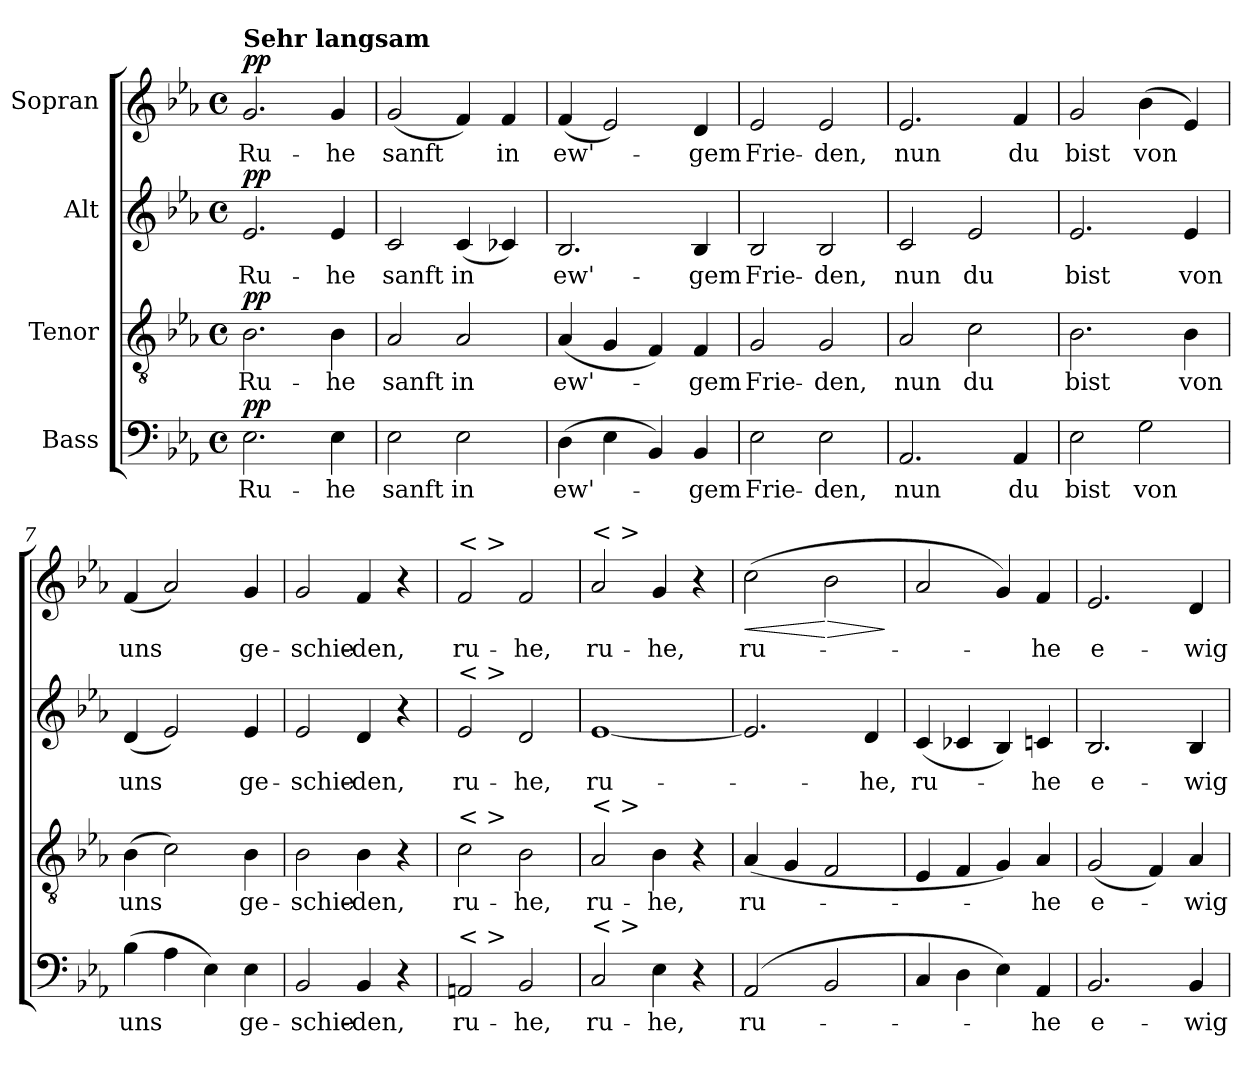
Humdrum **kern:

**kern	**text	**dynam	**kern	**text	**dynam	**kern	**text	**dynam	**kern	**text	**dynam
*part4	*part4	*part4	*part3	*part3	*part3	*part2	*part2	*part2	*part1	*part1	*part1
*staff4	*staff4	*staff4	*staff3	*staff3	*staff3	*staff2	*staff2	*staff2	*staff1	*staff1	*staff1
*I"Bass	*	*	*I"Tenor	*	*	*I"Alt	*	*	*I"Sopran	*	*
*clefF4	*	*	*clefGv2	*	*	*clefG2	*	*	*clefG2	*	*
*k[b-e-a-]	*	*	*k[b-e-a-]	*	*	*k[b-e-a-]	*	*	*k[b-e-a-]	*	*
*M4/4	*	*	*M4/4	*	*	*M4/4	*	*	*M4/4	*	*
*met(c)	*	*	*met(c)	*	*	*met(c)	*	*	*met(c)	*	*
=1	=1	=1	=1	=1	=1	=1	=1	=1	=1	=1	=1
!	!	!	!	!	!	!	!	!	!LO:TX:a:B:t=Sehr langsam	!	!
!	!LO:LY:b	!LO:DY:a	!	!LO:LY:b	!LO:DY:a	!	!LO:LY:b	!LO:DY:a	!	!LO:LY:b	!LO:DY:a
2.E-\	Ru-	pp	2.B-\	Ru-	pp	2.e-/	Ru-	pp	2.g/	Ru-	pp
!	!LO:LY:b	!	!	!LO:LY:b	!	!	!LO:LY:b	!	!	!LO:LY:b	!
4E-\	-he	.	4B-\	-he	.	4e-/	-he	.	4g/	-he	.
=2	=2	=2	=2	=2	=2	=2	=2	=2	=2	=2	=2
!	!LO:LY:b	!	!	!LO:LY:b	!	!	!LO:LY:b	!	!	!LO:LY:b	!
2E-\	sanft	.	2A-/	sanft	.	2c/	sanft	.	(2g/	sanft	.
!	!LO:LY:b	!	!	!LO:LY:b	!	!	!LO:LY:b	!	!	!	!
2E-\	in	.	2A-/	in	.	(4c/	in	.	4f/)	.	.
!	!	!	!	!	!	!	!	!	!	!LO:LY:b	!
.	.	.	.	.	.	4c-X/)	.	.	4f/	in	.
=3	=3	=3	=3	=3	=3	=3	=3	=3	=3	=3	=3
!	!LO:LY:b	!	!	!LO:LY:b	!	!	!LO:LY:b	!	!	!LO:LY:b	!
(4D\	ew'-	.	(4A-/	ew'-	.	2.B-/	ew'-	.	(4f/	ew'-	.
4E-\	.	.	4G/	.	.	.	.	.	2e-/)	.	.
4BB-/)	.	.	4F/)	.	.	.	.	.	.	.	.
!	!LO:LY:b	!	!	!LO:LY:b	!	!	!LO:LY:b	!	!	!LO:LY:b	!
4BB-/	-gem	.	4F/	-gem	.	4B-/	-gem	.	4d/	-gem	.
=4	=4	=4	=4	=4	=4	=4	=4	=4	=4	=4	=4
!	!LO:LY:b	!	!	!LO:LY:b	!	!	!LO:LY:b	!	!	!LO:LY:b	!
2E-\	Frie-	.	2G/	Frie-	.	2B-/	Frie-	.	2e-/	Frie-	.
!	!LO:LY:b	!	!	!LO:LY:b	!	!	!LO:LY:b	!	!	!LO:LY:b	!
2E-\	-den,	.	2G/	-den,	.	2B-/	-den,	.	2e-/	-den,	.
=5	=5	=5	=5	=5	=5	=5	=5	=5	=5	=5	=5
!	!LO:LY:b	!	!	!LO:LY:b	!	!	!LO:LY:b	!	!	!LO:LY:b	!
2.AA-/	nun	.	2A-/	nun	.	2c/	nun	.	2.e-/	nun	.
!	!	!	!	!LO:LY:b	!	!	!LO:LY:b	!	!	!	!
.	.	.	2c\	du	.	2e-/	du	.	.	.	.
!	!LO:LY:b	!	!	!	!	!	!	!	!	!LO:LY:b	!
4AA-/	du	.	.	.	.	.	.	.	4f/	du	.
!!LO:LB:g=z
=6	=6	=6	=6	=6	=6	=6	=6	=6	=6	=6	=6
!	!LO:LY:b	!	!	!LO:LY:b	!	!	!LO:LY:b	!	!	!LO:LY:b	!
2E-\	bist	.	2.B-\	bist	.	2.e-/	bist	.	2g/	bist	.
!	!LO:LY:b	!	!	!	!	!	!	!	!	!LO:LY:b	!
2G\	von	.	.	.	.	.	.	.	(4b-\	von	.
!	!	!	!	!LO:LY:b	!	!	!LO:LY:b	!	!	!	!
.	.	.	4B-\	von	.	4e-/	von	.	4e-/)	.	.
=7	=7	=7	=7	=7	=7	=7	=7	=7	=7	=7	=7
!	!LO:LY:b	!	!	!LO:LY:b	!	!	!LO:LY:b	!	!	!LO:LY:b	!
(4B-\	-uns	.	(4B-\	uns	.	(4d/	uns	.	(4f/	-uns	.
4A-\	.	.	2c\)	.	.	2e-/)	.	.	2a-/)	.	.
4E-\)	.	.	.	.	.	.	.	.	.	.	.
!	!LO:LY:b	!	!	!LO:LY:b	!	!	!LO:LY:b	!	!	!LO:LY:b	!
4E-\	ge-	.	4B-\	ge-	.	4e-/	ge-	.	4g/	ge-	.
=8	=8	=8	=8	=8	=8	=8	=8	=8	=8	=8	=8
!	!LO:LY:b	!	!	!LO:LY:b	!	!	!LO:LY:b	!	!	!LO:LY:b	!
2BB-/	-schie-	.	2B-\	-schie-	.	2e-/	-schie-	.	2g/	-schie-	.
!	!LO:LY:b	!	!	!LO:LY:b	!	!	!LO:LY:b	!	!	!LO:LY:b	!
4BB-/	-den,	.	4B-\	-den,	.	4d/	-den,	.	4f/	-den,	.
4r	.	.	4r	.	.	4r	.	.	4r	.	.
=9	=9	=9	=9	=9	=9	=9	=9	=9	=9	=9	=9
!	!	!	!	!	!	!	!	!	!LO:TX:a:t=< >	!	!
!	!	!	!	!	!	!LO:TX:a:t=< >	!	!	!	!	!
!	!	!	!LO:TX:a:t=< >	!	!	!	!	!	!	!	!
!LO:TX:a:t=< >	!	!	!	!	!	!	!	!	!	!	!
!	!LO:LY:b	!	!	!LO:LY:b	!	!	!LO:LY:b	!	!	!LO:LY:b	!
2AAn/	ru-	.	2c\	ru-	.	2e-/	ru-	.	2f/	ru-	.
!	!LO:LY:b	!	!	!LO:LY:b	!	!	!LO:LY:b	!	!	!LO:LY:b	!
2BB-/	-he,	.	2B-\	-he,	.	2d/	-he,	.	2f/	-he,	.
=10	=10	=10	=10	=10	=10	=10	=10	=10	=10	=10	=10
!	!	!	!	!	!	!	!	!	!LO:TX:a:t=< >	!	!
!	!	!	!LO:TX:a:t=< >	!	!	!	!	!	!	!	!
!LO:TX:a:t=< >	!	!	!	!	!	!	!	!	!	!	!
!	!LO:LY:b	!	!	!LO:LY:b	!	!	!LO:LY:b	!	!	!LO:LY:b	!
2C/	ru-	.	2A-/	ru-	.	[1e-	ru-	.	2a-/	ru-	.
!	!LO:LY:b	!	!	!LO:LY:b	!	!	!	!	!	!LO:LY:b	!
4E-\	-he,	.	4B-\	-he,	.	.	.	.	4g/	-he,	.
4r	.	.	4r	.	.	.	.	.	4r	.	.
!!LO:LB:g=z
=11	=11	=11	=11	=11	=11	=11	=11	=11	=11	=11	=11
!	!LO:LY:b	!	!	!LO:LY:b	!	!	!	!	!	!LO:LY:b	!LO:HP:b
(2AA-/	ru-	.	(4A-/	ru-	.	2.e-/]	.	.	(2cc\	ru-	<
.	.	.	4G/	.	.	.	.	.	.	.	.
!	!	!	!	!	!	!	!	!	!	!	!LO:HP:n=1:b
2BB-/	.	.	2F/	.	.	.	.	.	2b-\	.	[ >
!	!	!	!	!	!	!	!LO:LY:b	!	!	!	!
.	.	.	.	.	.	4d/	-he,	.	.	.	.
.	.	.	.	.	.	.	.	.	.	.	]
=12	=12	=12	=12	=12	=12	=12	=12	=12	=12	=12	=12
!	!	!	!	!	!	!	!LO:LY:b	!	!	!	!
4C/	.	.	4E-/	.	.	(4c/	ru-	.	2a-/	.	.
4D\	.	.	4F/	.	.	4c-X/	.	.	.	.	.
4E-\)	.	.	4G/)	.	.	4B-/)	.	.	4g/)	.	.
!	!LO:LY:b	!	!	!LO:LY:b	!	!	!LO:LY:b	!	!	!LO:LY:b	!
4AA-/	-he	.	4A-/	-he	.	4cn/	-he	.	4f/	-he	.
=13	=13	=13	=13	=13	=13	=13	=13	=13	=13	=13	=13
!	!LO:LY:b	!	!	!LO:LY:b	!	!	!LO:LY:b	!	!	!LO:LY:b	!
2.BB-/	e-	.	(2G/	e-	.	2.B-/	e-	.	2.e-/	e-	.
.	.	.	4F/)	.	.	.	.	.	.	.	.
!	!LO:LY:b	!	!	!LO:LY:b	!	!	!LO:LY:b	!	!	!LO:LY:b	!
4BB-/	-wig-	.	4A-/	-wig-	.	4B-/	-wig-	.	4d/	-wig-	.
=	=	=	=	=	=	=	=	=	=	=	=
*-	*-	*-	*-	*-	*-	*-	*-	*-	*-	*-	*-
